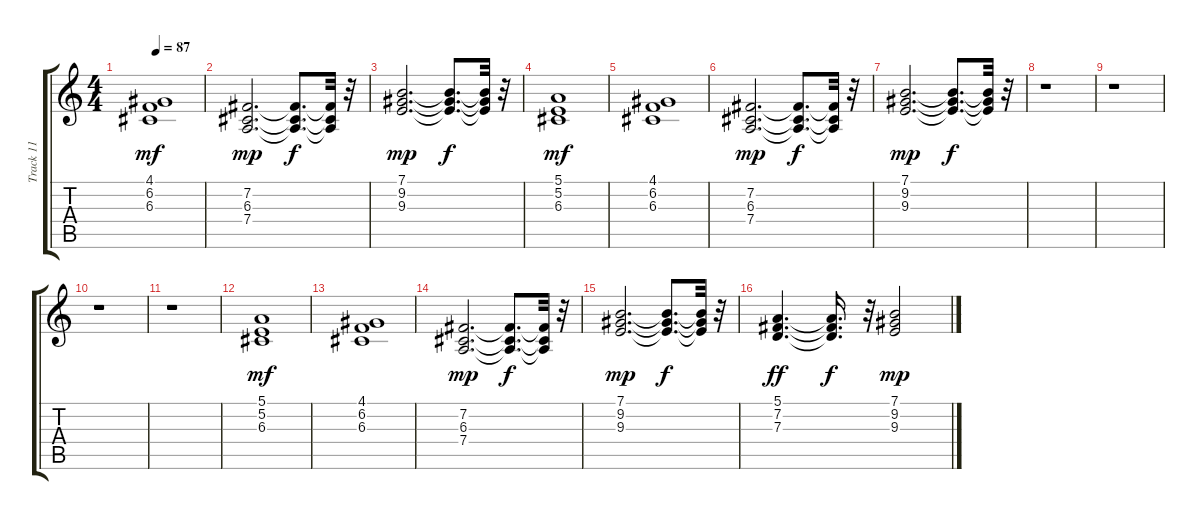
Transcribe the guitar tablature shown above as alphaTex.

\track ("Track 11" "Track 11") {instrument pad2warm}
\staff {score tabs}
\tuning (E4 B3 G3 D3 A2 E2) {hide}
\ts (4 4)
\tempo 87
\clef g2
\ks c
(4.1 6.2 6.3).1{dy mf} |
(7.2 6.3 7.4).2{d dy mp} (7.2{t} 6.3{t} 7.4{t}).8{d dy f} (7.2{t} 6.3{t} 7.4{t}).32 r.32 |
(7.1 9.2 9.3).2{d dy mp} (7.1{t} 9.2{t} 9.3{t}).8{d dy f} (7.1{t} 9.2{t} 9.3{t}).32 r.32 |
(5.1 5.2 6.3).1{dy mf} |
(4.1 6.2 6.3).1 |
(7.2 6.3 7.4).2{d dy mp} (7.2{t} 6.3{t} 7.4{t}).8{d dy f} (7.2{t} 6.3{t} 7.4{t}).32 r.32 |
(7.1 9.2 9.3).2{d dy mp} (7.1{t} 9.2{t} 9.3{t}).8{d dy f} (7.1{t} 9.2{t} 9.3{t}).32 r.32 |
r.1 |
r.1 |
r.1 |
r.1 |
(5.1 5.2 6.3).1{dy mf} |
(4.1 6.2 6.3).1 |
(7.2 6.3 7.4).2{d dy mp} (7.2{t} 6.3{t} 7.4{t}).8{d dy f} (7.2{t} 6.3{t} 7.4{t}).32 r.32 |
(7.1 9.2 9.3).2{d dy mp} (7.1{t} 9.2{t} 9.3{t}).8{d dy f} (7.1{t} 9.2{t} 9.3{t}).32 r.32 |
(5.1 7.2 7.3).4{d dy ff} (5.1{t} 7.2{t} 7.3{t}).16{d dy f} r.32 (7.1 9.2 9.3).2{dy mp}
